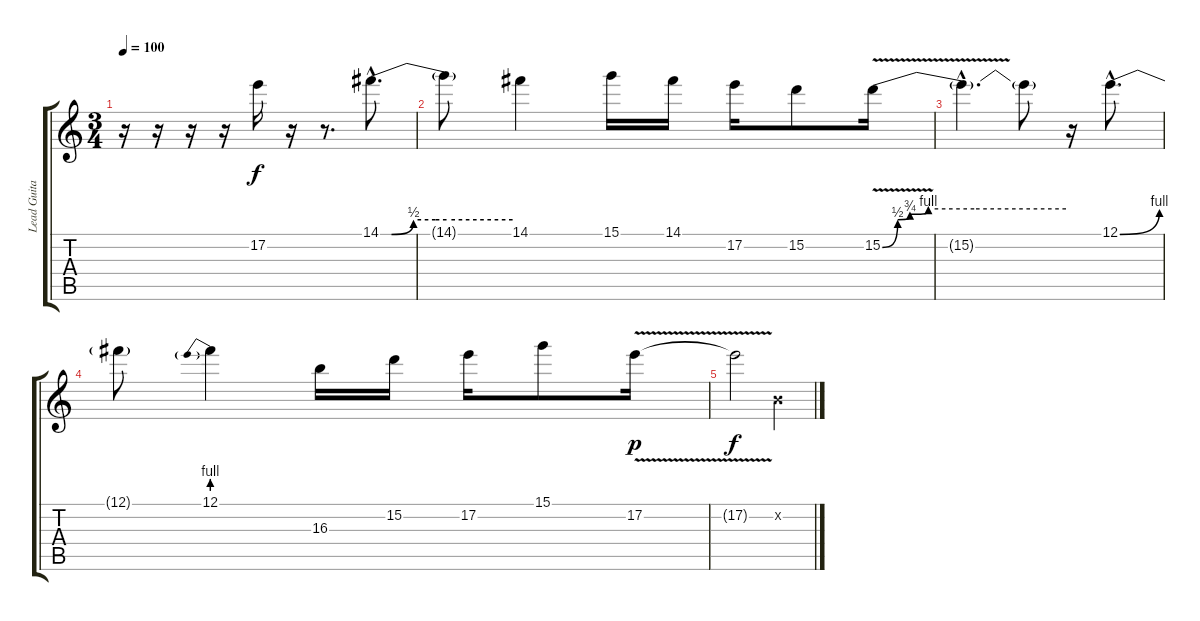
\track ("Lead Guitar Delay" "Lead Guita") {instrument overdrivenguitar}
\staff {score tabs}
\tuning (E4 B3 G3 D3 A2 E2) {hide}
\ts (3 4)
\tempo 100
\clef g2
\ks c
r.16{dy f} r.16 r.16 r.16 17.2{t}.16 r.16 r.8{d} 14.1{be (custom 0 0 5 0 15 2 25 2 30 2 60 2) hac}.8{d} |
14.1{t}.8 14.1.4 15.1.16 14.1.16 17.2.16 15.2.8 15.2{be (custom 0 0 5 2 9 3 15 4 30 4 60 4) v}.16 |
15.2{hac t}.4{d} 15.2{t}.8 r.16 12.1{be (bend 0 0 60 4) hac}.8{d} |
12.1{t}.8 12.1{be (prebend 0 4 60 4)}.4 16.3.16 15.2.16 17.2.16 15.1.8 17.2{v}.16{dy p} |
17.2{t}.2{dy f} 0.2{x}.4
